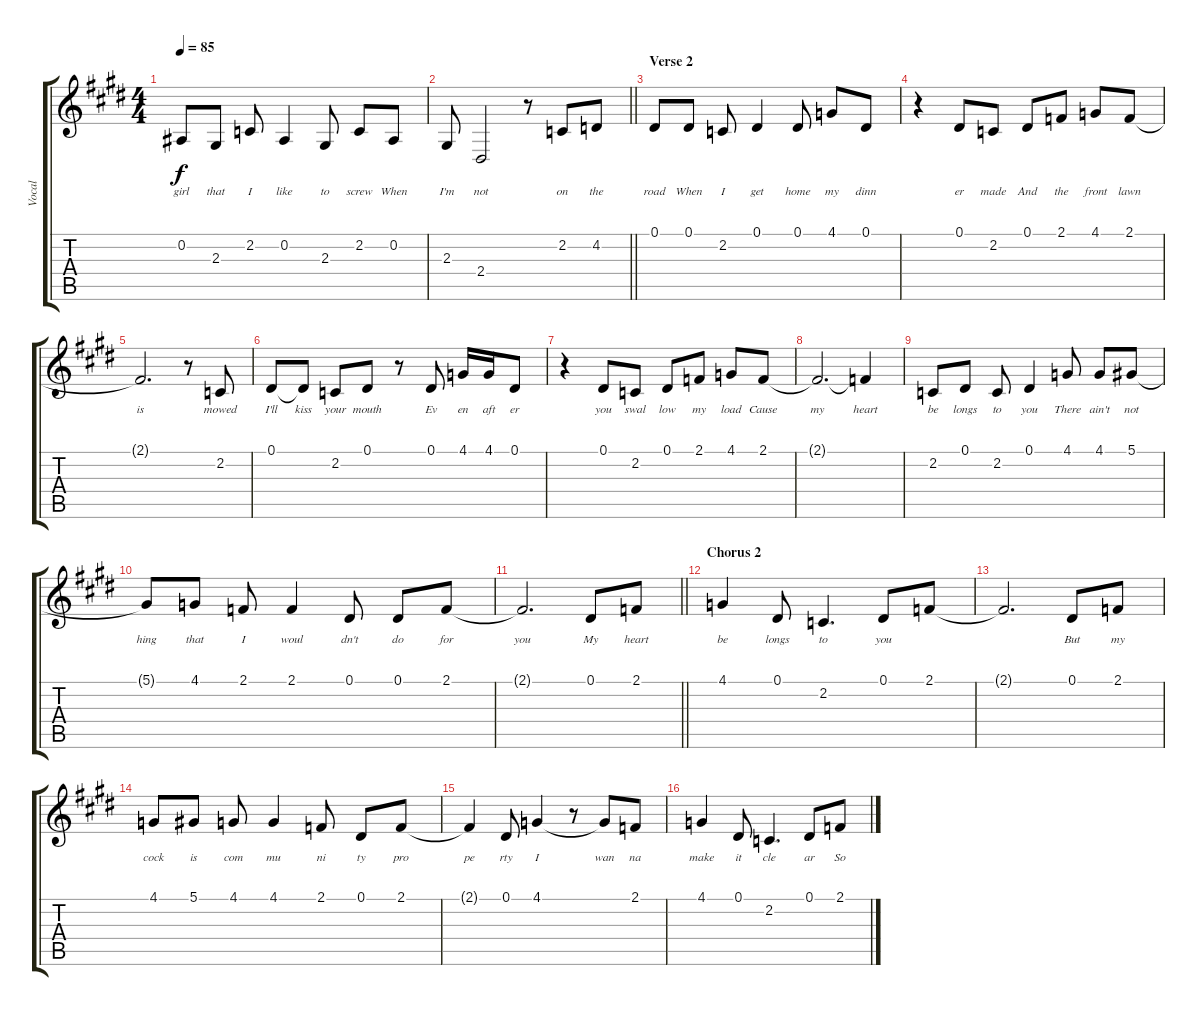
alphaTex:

\track ("Vocal" "Vocal") {instrument flute}
\staff {score tabs}
\tuning (Eb4 Bb3 Gb3 Db3 Ab2 Eb2) {hide}
\ts (4 4)
\tempo 85
\clef g2
\ks e
0.2.8{lyrics (0 "girl") lyrics (1 "") lyrics (2 "") lyrics (3 "") lyrics (4 "") dy f} 2.3.8{lyrics (0 "that") lyrics (1 "") lyrics (2 "") lyrics (3 "") lyrics (4 "")} 2.2.8{lyrics (0 "I") lyrics (1 "") lyrics (2 "") lyrics (3 "") lyrics (4 "")} 0.2.4{lyrics (0 "like") lyrics (1 "") lyrics (2 "") lyrics (3 "") lyrics (4 "")} 2.3.8{lyrics (0 "to") lyrics (1 "") lyrics (2 "") lyrics (3 "") lyrics (4 "")} 2.2.8{lyrics (0 "screw") lyrics (1 "") lyrics (2 "") lyrics (3 "") lyrics (4 "")} 0.2.8{lyrics (0 "When") lyrics (1 "") lyrics (2 "") lyrics (3 "") lyrics (4 "")} |
\barLineRight lightlight
2.3.8{lyrics (0 "I'm") lyrics (1 "") lyrics (2 "") lyrics (3 "") lyrics (4 "")} 2.4.2{lyrics (0 "not") lyrics (1 "") lyrics (2 "") lyrics (3 "") lyrics (4 "")} r.8 2.2.8{lyrics (0 "on") lyrics (1 "") lyrics (2 "") lyrics (3 "") lyrics (4 "")} 4.2.8{lyrics (0 "the") lyrics (1 "") lyrics (2 "") lyrics (3 "") lyrics (4 "")} |
\section ("" "Verse 2")
0.1.8{lyrics (0 "road") lyrics (1 "") lyrics (2 "") lyrics (3 "") lyrics (4 "")} 0.1.8{lyrics (0 "When") lyrics (1 "") lyrics (2 "") lyrics (3 "") lyrics (4 "")} 2.2.8{lyrics (0 "I") lyrics (1 "") lyrics (2 "") lyrics (3 "") lyrics (4 "")} 0.1.4{lyrics (0 "get") lyrics (1 "") lyrics (2 "") lyrics (3 "") lyrics (4 "")} 0.1.8{lyrics (0 "home") lyrics (1 "") lyrics (2 "") lyrics (3 "") lyrics (4 "")} 4.1.8{lyrics (0 "my") lyrics (1 "") lyrics (2 "") lyrics (3 "") lyrics (4 "")} 0.1.8{lyrics (0 "dinn") lyrics (1 "") lyrics (2 "") lyrics (3 "") lyrics (4 "")} |
r.4 0.1.8{lyrics (0 "er") lyrics (1 "") lyrics (2 "") lyrics (3 "") lyrics (4 "")} 2.2.8{lyrics (0 "made") lyrics (1 "") lyrics (2 "") lyrics (3 "") lyrics (4 "")} 0.1.8{lyrics (0 "And") lyrics (1 "") lyrics (2 "") lyrics (3 "") lyrics (4 "")} 2.1.8{lyrics (0 "the") lyrics (1 "") lyrics (2 "") lyrics (3 "") lyrics (4 "")} 4.1.8{lyrics (0 "front") lyrics (1 "") lyrics (2 "") lyrics (3 "") lyrics (4 "")} 2.1.8{lyrics (0 "lawn") lyrics (1 "") lyrics (2 "") lyrics (3 "") lyrics (4 "")} |
2.1{t}.2{d lyrics (0 "is") lyrics (1 "") lyrics (2 "") lyrics (3 "") lyrics (4 "")} r.8 2.2.8{lyrics (0 "mowed") lyrics (1 "") lyrics (2 "") lyrics (3 "") lyrics (4 "")} |
0.1.8{lyrics (0 "I'll") lyrics (1 "") lyrics (2 "") lyrics (3 "") lyrics (4 "")} 0.1{t}.8{lyrics (0 "kiss") lyrics (1 "") lyrics (2 "") lyrics (3 "") lyrics (4 "")} 2.2.8{lyrics (0 "your") lyrics (1 "") lyrics (2 "") lyrics (3 "") lyrics (4 "")} 0.1.8{lyrics (0 "mouth") lyrics (1 "") lyrics (2 "") lyrics (3 "") lyrics (4 "")} r.8 0.1.8{lyrics (0 "Ev") lyrics (1 "") lyrics (2 "") lyrics (3 "") lyrics (4 "")} 4.1.16{lyrics (0 "en") lyrics (1 "") lyrics (2 "") lyrics (3 "") lyrics (4 "")} 4.1.16{lyrics (0 "aft") lyrics (1 "") lyrics (2 "") lyrics (3 "") lyrics (4 "")} 0.1.8{lyrics (0 "er") lyrics (1 "") lyrics (2 "") lyrics (3 "") lyrics (4 "")} |
r.4 0.1.8{lyrics (0 "you") lyrics (1 "") lyrics (2 "") lyrics (3 "") lyrics (4 "")} 2.2.8{lyrics (0 "swal") lyrics (1 "") lyrics (2 "") lyrics (3 "") lyrics (4 "")} 0.1.8{lyrics (0 "low") lyrics (1 "") lyrics (2 "") lyrics (3 "") lyrics (4 "")} 2.1.8{lyrics (0 "my") lyrics (1 "") lyrics (2 "") lyrics (3 "") lyrics (4 "")} 4.1.8{lyrics (0 "load") lyrics (1 "") lyrics (2 "") lyrics (3 "") lyrics (4 "")} 2.1.8{lyrics (0 "Cause") lyrics (1 "") lyrics (2 "") lyrics (3 "") lyrics (4 "")} |
2.1{t}.2{d lyrics (0 "my") lyrics (1 "") lyrics (2 "") lyrics (3 "") lyrics (4 "")} 2.1{t}.4{lyrics (0 "heart") lyrics (1 "") lyrics (2 "") lyrics (3 "") lyrics (4 "")} |
2.2.8{lyrics (0 "be") lyrics (1 "") lyrics (2 "") lyrics (3 "") lyrics (4 "")} 0.1.8{lyrics (0 "longs") lyrics (1 "") lyrics (2 "") lyrics (3 "") lyrics (4 "")} 2.2.8{lyrics (0 "to") lyrics (1 "") lyrics (2 "") lyrics (3 "") lyrics (4 "")} 0.1.4{lyrics (0 "you") lyrics (1 "") lyrics (2 "") lyrics (3 "") lyrics (4 "")} 4.1.8{lyrics (0 "There") lyrics (1 "") lyrics (2 "") lyrics (3 "") lyrics (4 "")} 4.1.8{lyrics (0 "ain't") lyrics (1 "") lyrics (2 "") lyrics (3 "") lyrics (4 "")} 5.1.8{lyrics (0 "not") lyrics (1 "") lyrics (2 "") lyrics (3 "") lyrics (4 "")} |
5.1{t}.8{lyrics (0 "hing") lyrics (1 "") lyrics (2 "") lyrics (3 "") lyrics (4 "")} 4.1.8{lyrics (0 "that") lyrics (1 "") lyrics (2 "") lyrics (3 "") lyrics (4 "")} 2.1.8{lyrics (0 "I") lyrics (1 "") lyrics (2 "") lyrics (3 "") lyrics (4 "")} 2.1.4{lyrics (0 "woul") lyrics (1 "") lyrics (2 "") lyrics (3 "") lyrics (4 "")} 0.1.8{lyrics (0 "dn't") lyrics (1 "") lyrics (2 "") lyrics (3 "") lyrics (4 "")} 0.1.8{lyrics (0 "do") lyrics (1 "") lyrics (2 "") lyrics (3 "") lyrics (4 "")} 2.1.8{lyrics (0 "for") lyrics (1 "") lyrics (2 "") lyrics (3 "") lyrics (4 "")} |
\barLineRight lightlight
2.1{t}.2{d lyrics (0 "you") lyrics (1 "") lyrics (2 "") lyrics (3 "") lyrics (4 "")} 0.1.8{lyrics (0 "My") lyrics (1 "") lyrics (2 "") lyrics (3 "") lyrics (4 "")} 2.1.8{lyrics (0 "heart") lyrics (1 "") lyrics (2 "") lyrics (3 "") lyrics (4 "")} |
\section ("" "Chorus 2")
4.1.4{lyrics (0 "be") lyrics (1 "") lyrics (2 "") lyrics (3 "") lyrics (4 "")} 0.1.8{lyrics (0 "longs") lyrics (1 "") lyrics (2 "") lyrics (3 "") lyrics (4 "")} 2.2.4{d lyrics (0 "to") lyrics (1 "") lyrics (2 "") lyrics (3 "") lyrics (4 "")} 0.1.8{lyrics (0 "you") lyrics (1 "") lyrics (2 "") lyrics (3 "") lyrics (4 "")} 2.1.8{lyrics (0 "") lyrics (1 "") lyrics (2 "") lyrics (3 "") lyrics (4 "")} |
2.1{t}.2{d lyrics (0 "") lyrics (1 "") lyrics (2 "") lyrics (3 "") lyrics (4 "")} 0.1.8{lyrics (0 "But") lyrics (1 "") lyrics (2 "") lyrics (3 "") lyrics (4 "")} 2.1.8{lyrics (0 "my") lyrics (1 "") lyrics (2 "") lyrics (3 "") lyrics (4 "")} |
4.1.8{lyrics (0 "cock") lyrics (1 "") lyrics (2 "") lyrics (3 "") lyrics (4 "")} 5.1.8{lyrics (0 "is") lyrics (1 "") lyrics (2 "") lyrics (3 "") lyrics (4 "")} 4.1.8{lyrics (0 "com") lyrics (1 "") lyrics (2 "") lyrics (3 "") lyrics (4 "")} 4.1.4{lyrics (0 "mu") lyrics (1 "") lyrics (2 "") lyrics (3 "") lyrics (4 "")} 2.1.8{lyrics (0 "ni") lyrics (1 "") lyrics (2 "") lyrics (3 "") lyrics (4 "")} 0.1.8{lyrics (0 "ty") lyrics (1 "") lyrics (2 "") lyrics (3 "") lyrics (4 "")} 2.1.8{lyrics (0 "pro") lyrics (1 "") lyrics (2 "") lyrics (3 "") lyrics (4 "")} |
2.1{t}.4{lyrics (0 "pe") lyrics (1 "") lyrics (2 "") lyrics (3 "") lyrics (4 "")} 0.1.8{lyrics (0 "rty") lyrics (1 "") lyrics (2 "") lyrics (3 "") lyrics (4 "")} 4.1.4{lyrics (0 "I") lyrics (1 "") lyrics (2 "") lyrics (3 "") lyrics (4 "")} r.8 4.1{t}.8{lyrics (0 "wan") lyrics (1 "") lyrics (2 "") lyrics (3 "") lyrics (4 "")} 2.1.8{lyrics (0 "na") lyrics (1 "") lyrics (2 "") lyrics (3 "") lyrics (4 "")} |
4.1.4{lyrics (0 "make") lyrics (1 "") lyrics (2 "") lyrics (3 "") lyrics (4 "")} 0.1.8{lyrics (0 "it") lyrics (1 "") lyrics (2 "") lyrics (3 "") lyrics (4 "")} 2.2.4{d lyrics (0 "cle") lyrics (1 "") lyrics (2 "") lyrics (3 "") lyrics (4 "")} 0.1.8{lyrics (0 "ar") lyrics (1 "") lyrics (2 "") lyrics (3 "") lyrics (4 "")} 2.1.8{lyrics (0 "So") lyrics (1 "") lyrics (2 "") lyrics (3 "") lyrics (4 "")}
